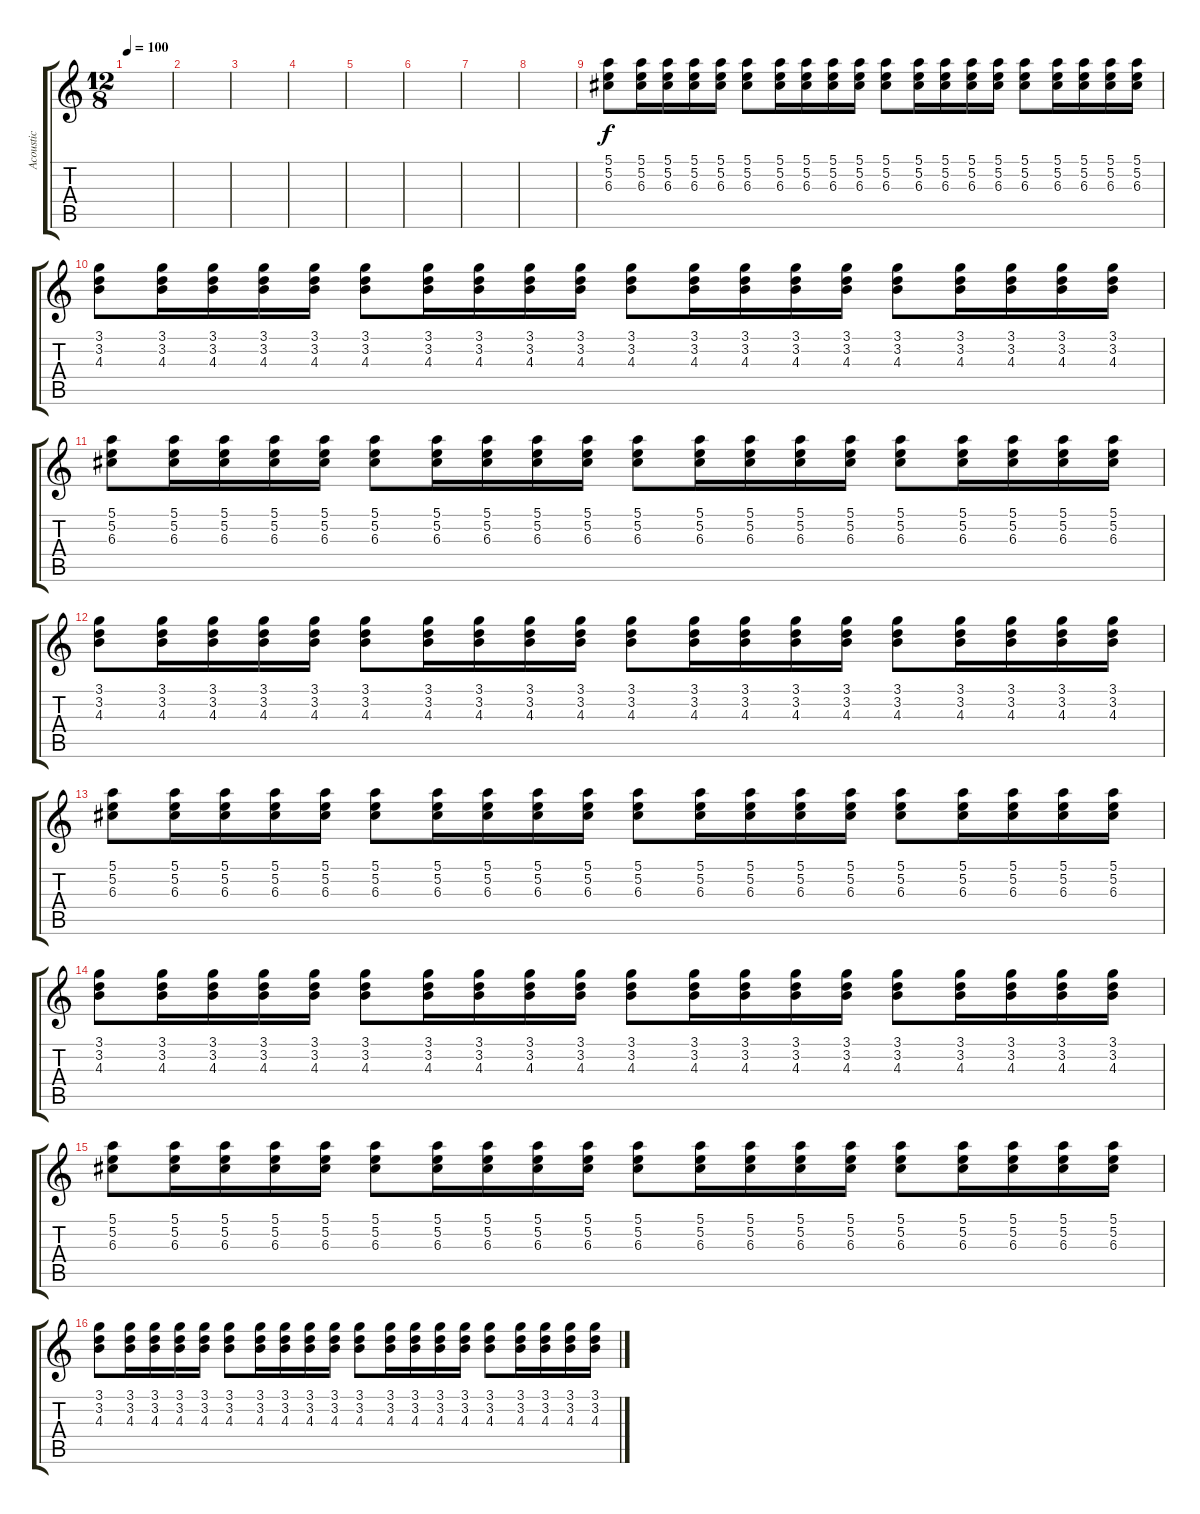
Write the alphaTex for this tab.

\track ("Acoustic" "Acoustic") {instrument electricguitarjazz}
\staff {score tabs}
\tuning (E4 B3 G3 D3 A2 E2) {hide}
\ts (12 8)
\tempo 100
\clef g2
\ks c
|
|
|
|
|
|
|
|
(5.1 5.2 6.3).8 (5.1 5.2 6.3).16 (5.1 5.2 6.3).16 (5.1 5.2 6.3).16 (5.1 5.2 6.3).16 (5.1 5.2 6.3).8 (5.1 5.2 6.3).16 (5.1 5.2 6.3).16 (5.1 5.2 6.3).16 (5.1 5.2 6.3).16 (5.1 5.2 6.3).8 (5.1 5.2 6.3).16 (5.1 5.2 6.3).16 (5.1 5.2 6.3).16 (5.1 5.2 6.3).16 (5.1 5.2 6.3).8 (5.1 5.2 6.3).16 (5.1 5.2 6.3).16 (5.1 5.2 6.3).16 (5.1 5.2 6.3).16 |
(3.1 3.2 4.3).8 (3.1 3.2 4.3).16 (3.1 3.2 4.3).16 (3.1 3.2 4.3).16 (3.1 3.2 4.3).16 (3.1 3.2 4.3).8 (3.1 3.2 4.3).16 (3.1 3.2 4.3).16 (3.1 3.2 4.3).16 (3.1 3.2 4.3).16 (3.1 3.2 4.3).8 (3.1 3.2 4.3).16 (3.1 3.2 4.3).16 (3.1 3.2 4.3).16 (3.1 3.2 4.3).16 (3.1 3.2 4.3).8 (3.1 3.2 4.3).16 (3.1 3.2 4.3).16 (3.1 3.2 4.3).16 (3.1 3.2 4.3).16 |
(5.1 5.2 6.3).8 (5.1 5.2 6.3).16 (5.1 5.2 6.3).16 (5.1 5.2 6.3).16 (5.1 5.2 6.3).16 (5.1 5.2 6.3).8 (5.1 5.2 6.3).16 (5.1 5.2 6.3).16 (5.1 5.2 6.3).16 (5.1 5.2 6.3).16 (5.1 5.2 6.3).8 (5.1 5.2 6.3).16 (5.1 5.2 6.3).16 (5.1 5.2 6.3).16 (5.1 5.2 6.3).16 (5.1 5.2 6.3).8 (5.1 5.2 6.3).16 (5.1 5.2 6.3).16 (5.1 5.2 6.3).16 (5.1 5.2 6.3).16 |
(3.1 3.2 4.3).8 (3.1 3.2 4.3).16 (3.1 3.2 4.3).16 (3.1 3.2 4.3).16 (3.1 3.2 4.3).16 (3.1 3.2 4.3).8 (3.1 3.2 4.3).16 (3.1 3.2 4.3).16 (3.1 3.2 4.3).16 (3.1 3.2 4.3).16 (3.1 3.2 4.3).8 (3.1 3.2 4.3).16 (3.1 3.2 4.3).16 (3.1 3.2 4.3).16 (3.1 3.2 4.3).16 (3.1 3.2 4.3).8 (3.1 3.2 4.3).16 (3.1 3.2 4.3).16 (3.1 3.2 4.3).16 (3.1 3.2 4.3).16 |
(5.1 5.2 6.3).8 (5.1 5.2 6.3).16 (5.1 5.2 6.3).16 (5.1 5.2 6.3).16 (5.1 5.2 6.3).16 (5.1 5.2 6.3).8 (5.1 5.2 6.3).16 (5.1 5.2 6.3).16 (5.1 5.2 6.3).16 (5.1 5.2 6.3).16 (5.1 5.2 6.3).8 (5.1 5.2 6.3).16 (5.1 5.2 6.3).16 (5.1 5.2 6.3).16 (5.1 5.2 6.3).16 (5.1 5.2 6.3).8 (5.1 5.2 6.3).16 (5.1 5.2 6.3).16 (5.1 5.2 6.3).16 (5.1 5.2 6.3).16 |
(3.1 3.2 4.3).8 (3.1 3.2 4.3).16 (3.1 3.2 4.3).16 (3.1 3.2 4.3).16 (3.1 3.2 4.3).16 (3.1 3.2 4.3).8 (3.1 3.2 4.3).16 (3.1 3.2 4.3).16 (3.1 3.2 4.3).16 (3.1 3.2 4.3).16 (3.1 3.2 4.3).8 (3.1 3.2 4.3).16 (3.1 3.2 4.3).16 (3.1 3.2 4.3).16 (3.1 3.2 4.3).16 (3.1 3.2 4.3).8 (3.1 3.2 4.3).16 (3.1 3.2 4.3).16 (3.1 3.2 4.3).16 (3.1 3.2 4.3).16 |
(5.1 5.2 6.3).8 (5.1 5.2 6.3).16 (5.1 5.2 6.3).16 (5.1 5.2 6.3).16 (5.1 5.2 6.3).16 (5.1 5.2 6.3).8 (5.1 5.2 6.3).16 (5.1 5.2 6.3).16 (5.1 5.2 6.3).16 (5.1 5.2 6.3).16 (5.1 5.2 6.3).8 (5.1 5.2 6.3).16 (5.1 5.2 6.3).16 (5.1 5.2 6.3).16 (5.1 5.2 6.3).16 (5.1 5.2 6.3).8 (5.1 5.2 6.3).16 (5.1 5.2 6.3).16 (5.1 5.2 6.3).16 (5.1 5.2 6.3).16 |
(3.1 3.2 4.3).8 (3.1 3.2 4.3).16 (3.1 3.2 4.3).16 (3.1 3.2 4.3).16 (3.1 3.2 4.3).16 (3.1 3.2 4.3).8 (3.1 3.2 4.3).16 (3.1 3.2 4.3).16 (3.1 3.2 4.3).16 (3.1 3.2 4.3).16 (3.1 3.2 4.3).8 (3.1 3.2 4.3).16 (3.1 3.2 4.3).16 (3.1 3.2 4.3).16 (3.1 3.2 4.3).16 (3.1 3.2 4.3).8 (3.1 3.2 4.3).16 (3.1 3.2 4.3).16 (3.1 3.2 4.3).16 (3.1 3.2 4.3).16
